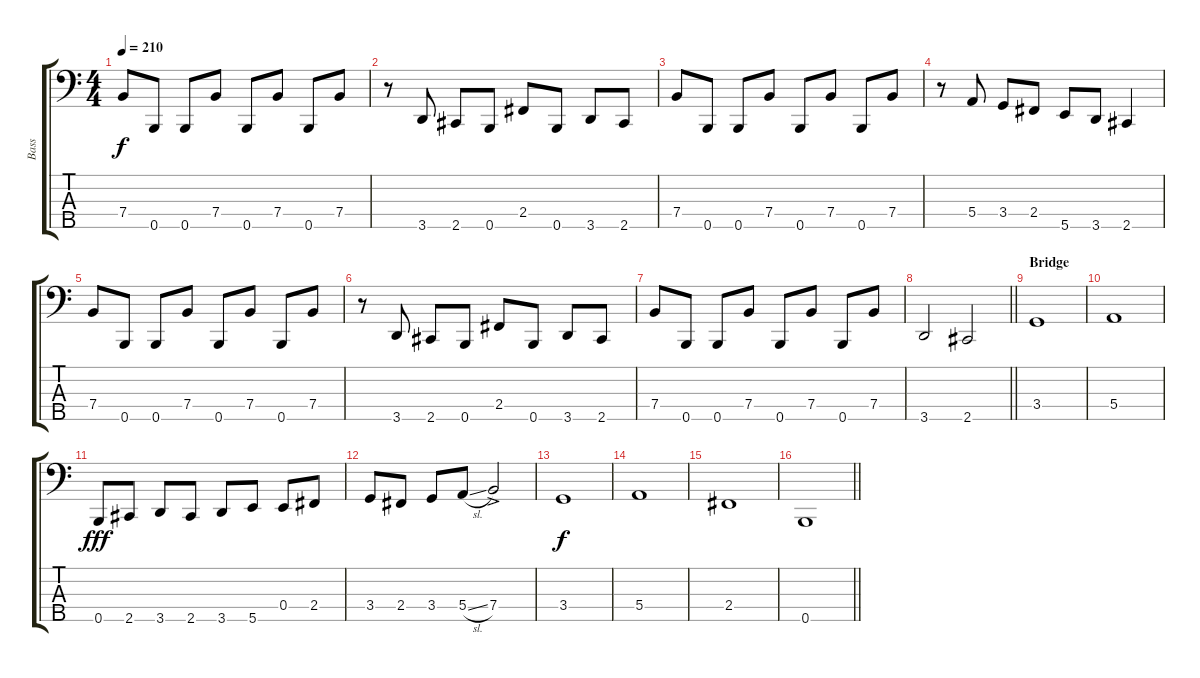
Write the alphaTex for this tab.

\track ("Bass" "Bass") {instrument electricbassfinger}
\staff {score tabs}
\tuning (G2 D2 A1 E1 B0) {hide}
\ts (4 4)
\tempo 210
\clef f4
\ks c
7.4.8{dy f} 0.5.8 0.5.8 7.4.8 0.5.8 7.4.8 0.5.8 7.4.8 |
r.8 3.5.8 2.5.8 0.5.8 2.4.8 0.5.8 3.5.8 2.5.8 |
7.4.8 0.5.8 0.5.8 7.4.8 0.5.8 7.4.8 0.5.8 7.4.8 |
r.8 5.4.8 3.4.8 2.4.8 5.5.8 3.5.8 2.5.4 |
7.4.8 0.5.8 0.5.8 7.4.8 0.5.8 7.4.8 0.5.8 7.4.8 |
r.8 3.5.8 2.5.8 0.5.8 2.4.8 0.5.8 3.5.8 2.5.8 |
7.4.8 0.5.8 0.5.8 7.4.8 0.5.8 7.4.8 0.5.8 7.4.8 |
\barLineRight lightlight
3.5.2 2.5.2 |
\section ("" "Bridge")
3.4.1 |
5.4.1 |
0.5.8{dy fff} 2.5.8 3.5.8 2.5.8 3.5.8 5.5.8 0.4.8 2.4.8 |
3.4.8 2.4.8 3.4.8 5.4{sl}.8 7.4{ac}.2 |
3.4.1{dy f} |
5.4.1 |
2.4.1 |
\barLineRight lightlight
0.5.1
